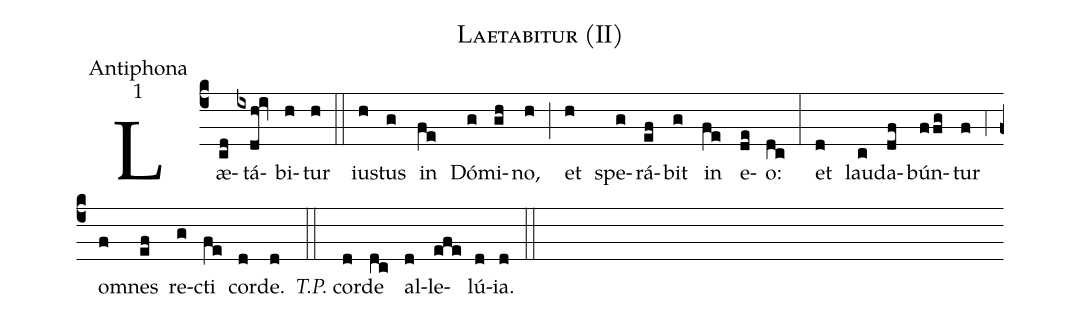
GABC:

name:Laetabitur (II);
office-part:Antiphona;
mode:1;
%%
(c4) Læ(cd)tá(ixdh!iv)bi(h)tur(h) (::)
iu(h)stus(g) in(fe) Dó(g)mi(gh)no,(h) (;) et(h) spe(g)rá(ef)bit(g) in(fe) e(de)o:(dc) (:)
et(d) lau(c)da(df)bún(ffg)tur(f) (,4) om(f)nes(ef) re(g)cti(fe) cor(d)de.(d) (::) <i>T.P.</i> cor(d)de(dc) al(d)le(efe)lú(d)ia.(d) (::)
